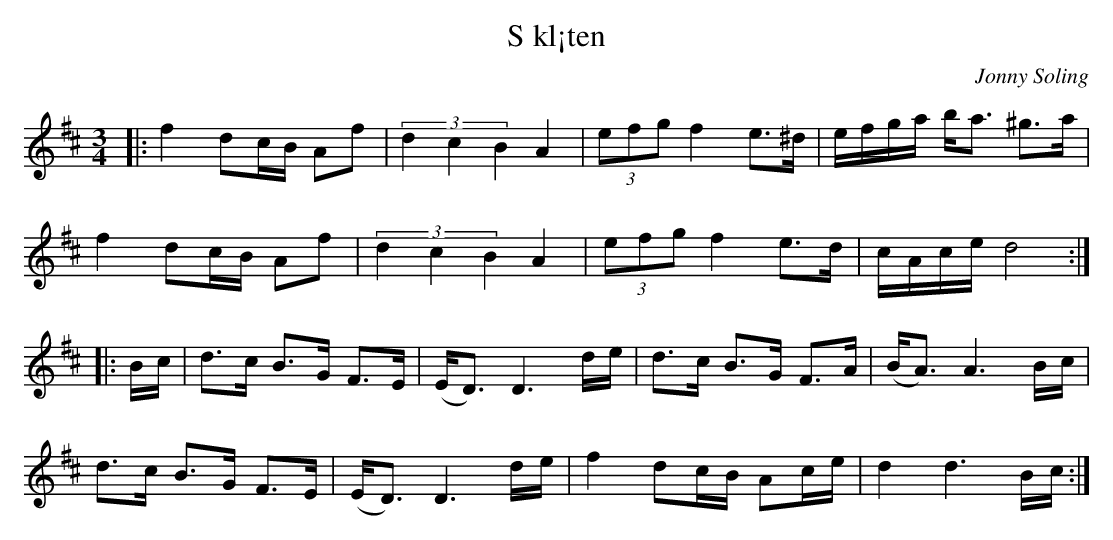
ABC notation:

X:1
T:S kl¡ten
C: Jonny Soling
M:3/4
L:1/8
K:D
|: f2 dc/2B/2 Af | (3d2c2B2 A2 | (3efg f2 e>^d | e/f/g/a/ b<a ^g>a |
f2 dc/B/ Af | (3d2c2B2 A2 | (3efg f2 e>d | c/A/c/e/ d4 :|
|:B/c/ | d>c B>G F>E | (E<D) D3 d/e/ | d>c B>G F>A | (B<A) A3 B/c/ |
d>c B>G F>E | (E<D) D3 d/e/ | f2 dc/2B/2 Ac/e/ | d2 d3 B/c/ :|
